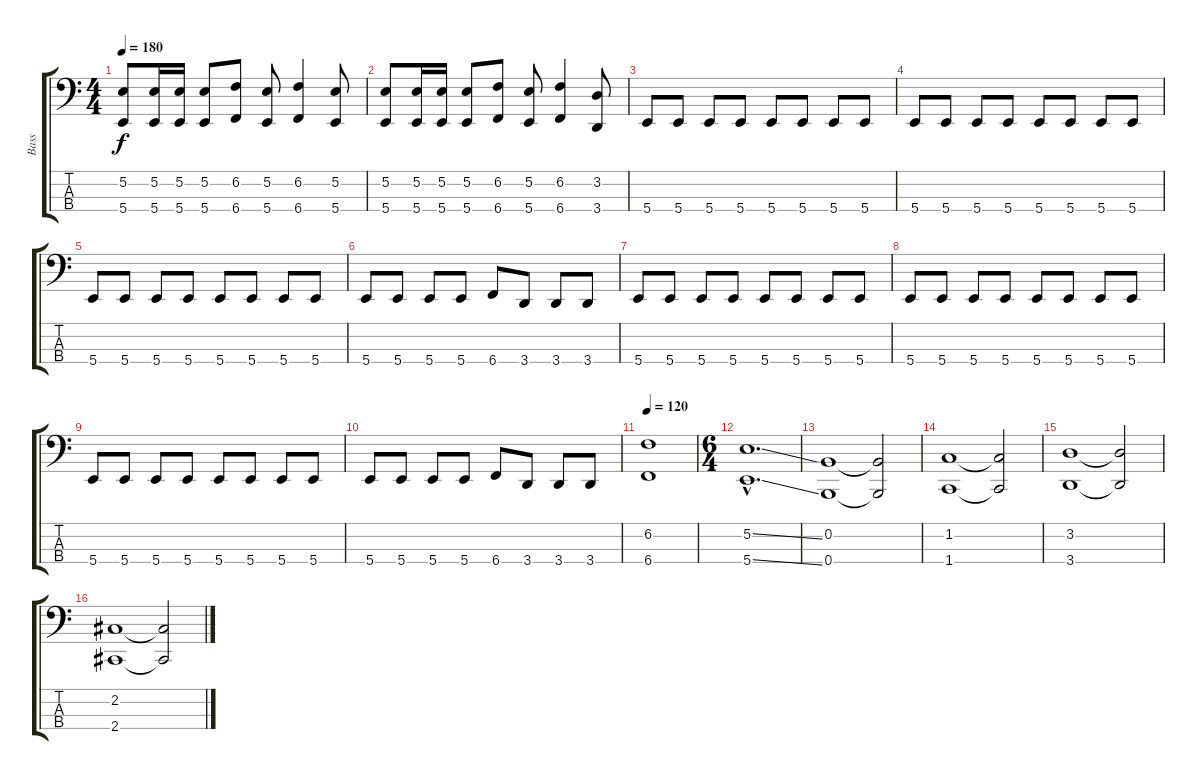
\track ("Bass" "Bass") {instrument electricbasspick}
\staff {score tabs}
\tuning (E2 B1 Gb1 B0) {hide}
\ts (4 4)
\tempo 180
\clef f4
\ks c
(5.2 5.4).8{dy f} (5.2 5.4).16 (5.2 5.4).16 (5.2 5.4).8 (6.2 6.4).8 (5.2 5.4).8 (6.2 6.4).4 (5.2 5.4).8 |
(5.2 5.4).8 (5.2 5.4).16 (5.2 5.4).16 (5.2 5.4).8 (6.2 6.4).8 (5.2 5.4).8 (6.2 6.4).4 (3.2 3.4).8 |
5.4.8 5.4.8 5.4.8 5.4.8 5.4.8 5.4.8 5.4.8 5.4.8 |
5.4.8 5.4.8 5.4.8 5.4.8 5.4.8 5.4.8 5.4.8 5.4.8 |
5.4.8 5.4.8 5.4.8 5.4.8 5.4.8 5.4.8 5.4.8 5.4.8 |
5.4.8 5.4.8 5.4.8 5.4.8 6.4.8 3.4.8 3.4.8 3.4.8 |
5.4.8 5.4.8 5.4.8 5.4.8 5.4.8 5.4.8 5.4.8 5.4.8 |
5.4.8 5.4.8 5.4.8 5.4.8 5.4.8 5.4.8 5.4.8 5.4.8 |
5.4.8 5.4.8 5.4.8 5.4.8 5.4.8 5.4.8 5.4.8 5.4.8 |
5.4.8 5.4.8 5.4.8 5.4.8 6.4.8 3.4.8 3.4.8 3.4.8 |
\tempo 120
(6.2 6.4).1 |
\ts (6 4)
(5.2{ss hac} 5.4{ss hac}).1{d} |
(0.2 0.4).1 (0.2{t} 0.4{t}).2 |
(1.2 1.4).1 (1.2{t} 1.4{t}).2 |
(3.2 3.4).1 (3.2{t} 3.4{t}).2 |
(2.2 2.4).1 (2.2{t} 2.4{t}).2
